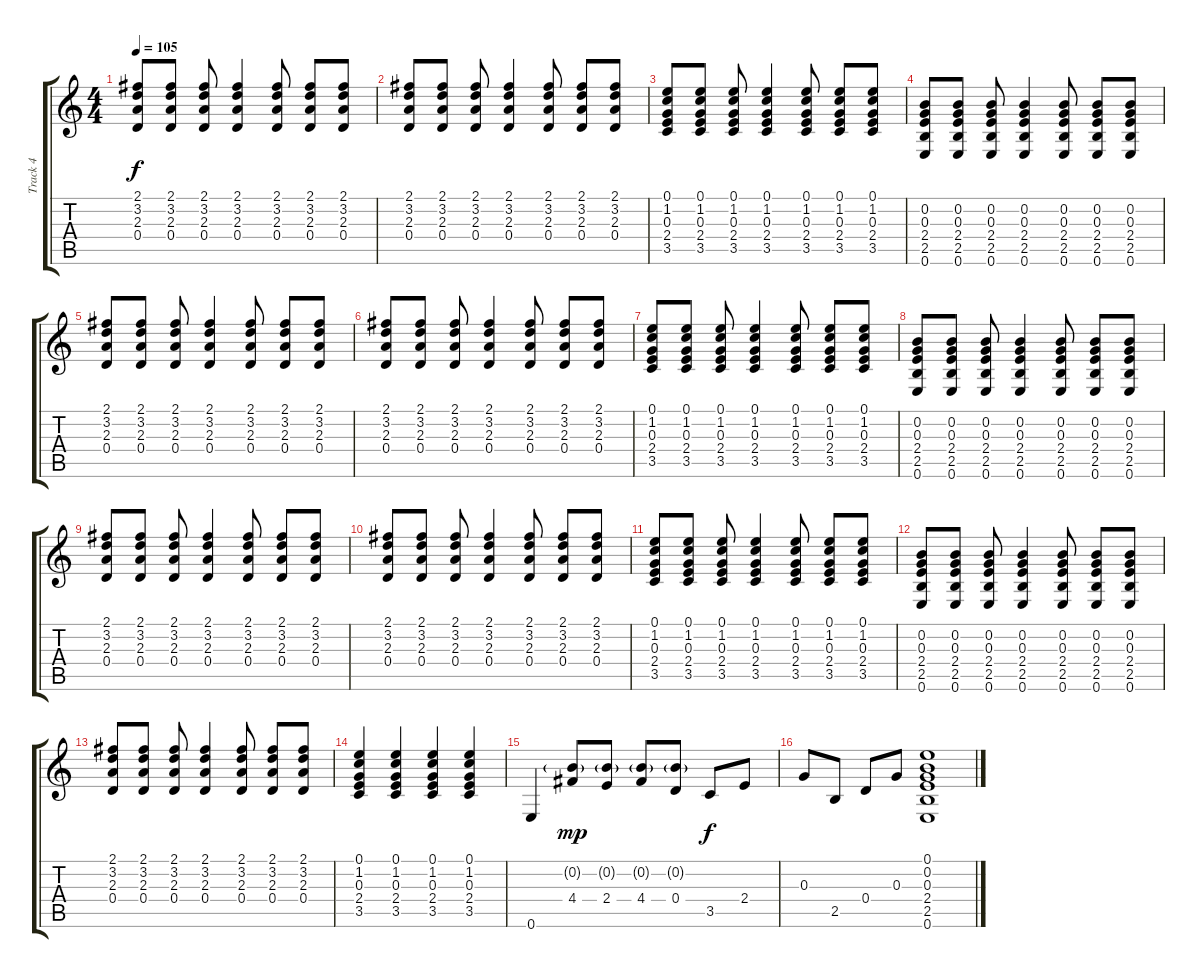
\track ("Track 4" "Track 4") {instrument acousticguitarsteel}
\staff {score tabs}
\tuning (E4 B3 G3 D3 A2 E2) {hide}
\ts (4 4)
\tempo 105
\clef g2
\ks c
(2.1 3.2 2.3 0.4).8{dy f} (2.1 3.2 2.3 0.4).8 (2.1 3.2 2.3 0.4).8 (2.1 3.2 2.3 0.4).4 (2.1 3.2 2.3 0.4).8 (2.1 3.2 2.3 0.4).8 (2.1 3.2 2.3 0.4).8 |
(2.1 3.2 2.3 0.4).8 (2.1 3.2 2.3 0.4).8 (2.1 3.2 2.3 0.4).8 (2.1 3.2 2.3 0.4).4 (2.1 3.2 2.3 0.4).8 (2.1 3.2 2.3 0.4).8 (2.1 3.2 2.3 0.4).8 |
(0.1 1.2 0.3 2.4 3.5).8 (0.1 1.2 0.3 2.4 3.5).8 (0.1 1.2 0.3 2.4 3.5).8 (0.1 1.2 0.3 2.4 3.5).4 (0.1 1.2 0.3 2.4 3.5).8 (0.1 1.2 0.3 2.4 3.5).8 (0.1 1.2 0.3 2.4 3.5).8 |
(0.2 0.3 2.4 2.5 0.6).8 (0.2 0.3 2.4 2.5 0.6).8 (0.2 0.3 2.4 2.5 0.6).8 (0.2 0.3 2.4 2.5 0.6).4 (0.2 0.3 2.4 2.5 0.6).8 (0.2 0.3 2.4 2.5 0.6).8 (0.2 0.3 2.4 2.5 0.6).8 |
(2.1 3.2 2.3 0.4).8 (2.1 3.2 2.3 0.4).8 (2.1 3.2 2.3 0.4).8 (2.1 3.2 2.3 0.4).4 (2.1 3.2 2.3 0.4).8 (2.1 3.2 2.3 0.4).8 (2.1 3.2 2.3 0.4).8 |
(2.1 3.2 2.3 0.4).8 (2.1 3.2 2.3 0.4).8 (2.1 3.2 2.3 0.4).8 (2.1 3.2 2.3 0.4).4 (2.1 3.2 2.3 0.4).8 (2.1 3.2 2.3 0.4).8 (2.1 3.2 2.3 0.4).8 |
(0.1 1.2 0.3 2.4 3.5).8 (0.1 1.2 0.3 2.4 3.5).8 (0.1 1.2 0.3 2.4 3.5).8 (0.1 1.2 0.3 2.4 3.5).4 (0.1 1.2 0.3 2.4 3.5).8 (0.1 1.2 0.3 2.4 3.5).8 (0.1 1.2 0.3 2.4 3.5).8 |
(0.2 0.3 2.4 2.5 0.6).8 (0.2 0.3 2.4 2.5 0.6).8 (0.2 0.3 2.4 2.5 0.6).8 (0.2 0.3 2.4 2.5 0.6).4 (0.2 0.3 2.4 2.5 0.6).8 (0.2 0.3 2.4 2.5 0.6).8 (0.2 0.3 2.4 2.5 0.6).8 |
(2.1 3.2 2.3 0.4).8 (2.1 3.2 2.3 0.4).8 (2.1 3.2 2.3 0.4).8 (2.1 3.2 2.3 0.4).4 (2.1 3.2 2.3 0.4).8 (2.1 3.2 2.3 0.4).8 (2.1 3.2 2.3 0.4).8 |
(2.1 3.2 2.3 0.4).8 (2.1 3.2 2.3 0.4).8 (2.1 3.2 2.3 0.4).8 (2.1 3.2 2.3 0.4).4 (2.1 3.2 2.3 0.4).8 (2.1 3.2 2.3 0.4).8 (2.1 3.2 2.3 0.4).8 |
(0.1 1.2 0.3 2.4 3.5).8 (0.1 1.2 0.3 2.4 3.5).8 (0.1 1.2 0.3 2.4 3.5).8 (0.1 1.2 0.3 2.4 3.5).4 (0.1 1.2 0.3 2.4 3.5).8 (0.1 1.2 0.3 2.4 3.5).8 (0.1 1.2 0.3 2.4 3.5).8 |
(0.2 0.3 2.4 2.5 0.6).8 (0.2 0.3 2.4 2.5 0.6).8 (0.2 0.3 2.4 2.5 0.6).8 (0.2 0.3 2.4 2.5 0.6).4 (0.2 0.3 2.4 2.5 0.6).8 (0.2 0.3 2.4 2.5 0.6).8 (0.2 0.3 2.4 2.5 0.6).8 |
(2.1 3.2 2.3 0.4).8 (2.1 3.2 2.3 0.4).8 (2.1 3.2 2.3 0.4).8 (2.1 3.2 2.3 0.4).4 (2.1 3.2 2.3 0.4).8 (2.1 3.2 2.3 0.4).8 (2.1 3.2 2.3 0.4).8 |
(0.1 1.2 0.3 2.4 3.5).4 (0.1 1.2 0.3 2.4 3.5).4 (0.1 1.2 0.3 2.4 3.5).4 (0.1 1.2 0.3 2.4 3.5).4 |
0.6.4 (0.2{g} 4.4).8{dy mp} (0.2{g} 2.4).8 (0.2{g} 4.4).8 (0.2{g} 0.4).8 3.5.8{dy f} 2.4.8 |
0.3.8 2.5.8 0.4.8 0.3.8 (0.1 0.2 0.3 2.4 2.5 0.6).1
